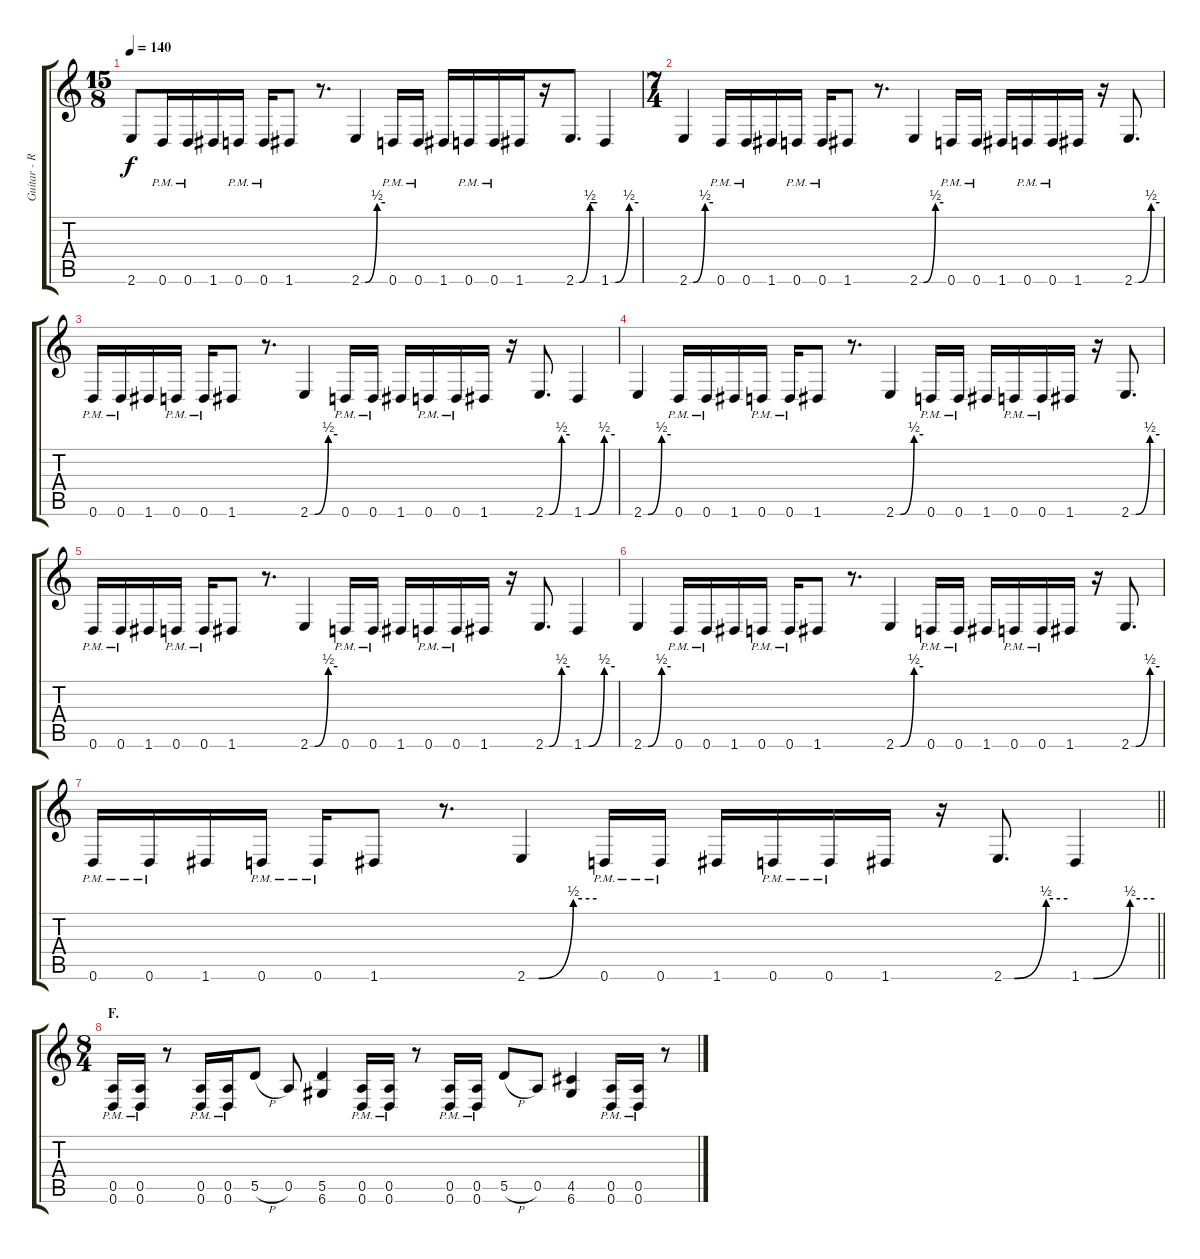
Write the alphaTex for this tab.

\track ("Guitar - Right" "Guitar - R") {instrument distortionguitar}
\staff {score tabs}
\tuning (E4 B3 G3 D3 A2 D2) {hide}
\ts (15 8)
\tempo 140
\clef g2
\ks c
2.6{t}.8{dy f} 0.6{pm}.16 0.6{pm}.16 1.6.16 0.6{pm}.16 0.6{pm}.16 1.6.8 r.8{d} 2.6{be (custom 0 0 10 0 40 2 60 2)}.4 0.6{pm}.16 0.6{pm}.16 1.6.16 0.6{pm}.16 0.6{pm}.16 1.6.16 r.16 2.6{be (custom 0 0 10 0 40 2 60 2)}.8{d} 1.6{be (custom 0 0 10 0 40 2 60 2)}.4 |
\ts (7 4)
2.6{be (custom 0 0 10 0 40 2 60 2)}.4 0.6{pm}.16 0.6{pm}.16 1.6.16 0.6{pm}.16 0.6{pm}.16 1.6.8 r.8{d} 2.6{be (custom 0 0 10 0 40 2 60 2)}.4 0.6{pm}.16 0.6{pm}.16 1.6.16 0.6{pm}.16 0.6{pm}.16 1.6.16 r.16 2.6{be (custom 0 0 10 0 40 2 60 2)}.8{d} |
0.6{pm}.16 0.6{pm}.16 1.6.16 0.6{pm}.16 0.6{pm}.16 1.6.8 r.8{d} 2.6{be (custom 0 0 10 0 40 2 60 2)}.4 0.6{pm}.16 0.6{pm}.16 1.6.16 0.6{pm}.16 0.6{pm}.16 1.6.16 r.16 2.6{be (custom 0 0 10 0 40 2 60 2)}.8{d} 1.6{be (custom 0 0 10 0 40 2 60 2)}.4 |
2.6{be (custom 0 0 10 0 40 2 60 2)}.4 0.6{pm}.16 0.6{pm}.16 1.6.16 0.6{pm}.16 0.6{pm}.16 1.6.8 r.8{d} 2.6{be (custom 0 0 10 0 40 2 60 2)}.4 0.6{pm}.16 0.6{pm}.16 1.6.16 0.6{pm}.16 0.6{pm}.16 1.6.16 r.16 2.6{be (custom 0 0 10 0 40 2 60 2)}.8{d} |
0.6{pm}.16 0.6{pm}.16 1.6.16 0.6{pm}.16 0.6{pm}.16 1.6.8 r.8{d} 2.6{be (custom 0 0 10 0 40 2 60 2)}.4 0.6{pm}.16 0.6{pm}.16 1.6.16 0.6{pm}.16 0.6{pm}.16 1.6.16 r.16 2.6{be (custom 0 0 10 0 40 2 60 2)}.8{d} 1.6{be (custom 0 0 10 0 40 2 60 2)}.4 |
2.6{be (custom 0 0 10 0 40 2 60 2)}.4 0.6{pm}.16 0.6{pm}.16 1.6.16 0.6{pm}.16 0.6{pm}.16 1.6.8 r.8{d} 2.6{be (custom 0 0 10 0 40 2 60 2)}.4 0.6{pm}.16 0.6{pm}.16 1.6.16 0.6{pm}.16 0.6{pm}.16 1.6.16 r.16 2.6{be (custom 0 0 10 0 40 2 60 2)}.8{d} |
\barLineRight lightlight
0.6{pm}.16 0.6{pm}.16 1.6.16 0.6{pm}.16 0.6{pm}.16 1.6.8 r.8{d} 2.6{be (custom 0 0 10 0 40 2 60 2)}.4 0.6{pm}.16 0.6{pm}.16 1.6.16 0.6{pm}.16 0.6{pm}.16 1.6.16 r.16 2.6{be (custom 0 0 10 0 40 2 60 2)}.8{d} 1.6{be (custom 0 0 10 0 40 2 60 2)}.4 |
\ts (8 4)
\section ("" "F.")
(0.5{pm} 0.6{pm}).16 (0.5{pm} 0.6{pm}).16 r.8 (0.5{pm} 0.6{pm}).16 (0.5{pm} 0.6{pm}).16 5.5{h}.8 0.5.8 (5.5 6.6).4 (0.5{pm} 0.6{pm}).16 (0.5{pm} 0.6{pm}).16 r.8 (0.5{pm} 0.6{pm}).16 (0.5{pm} 0.6{pm}).16 5.5{h}.8 0.5.8 (4.5 6.6).4 (0.5{pm} 0.6{pm}).16 (0.5{pm} 0.6{pm}).16 r.8
